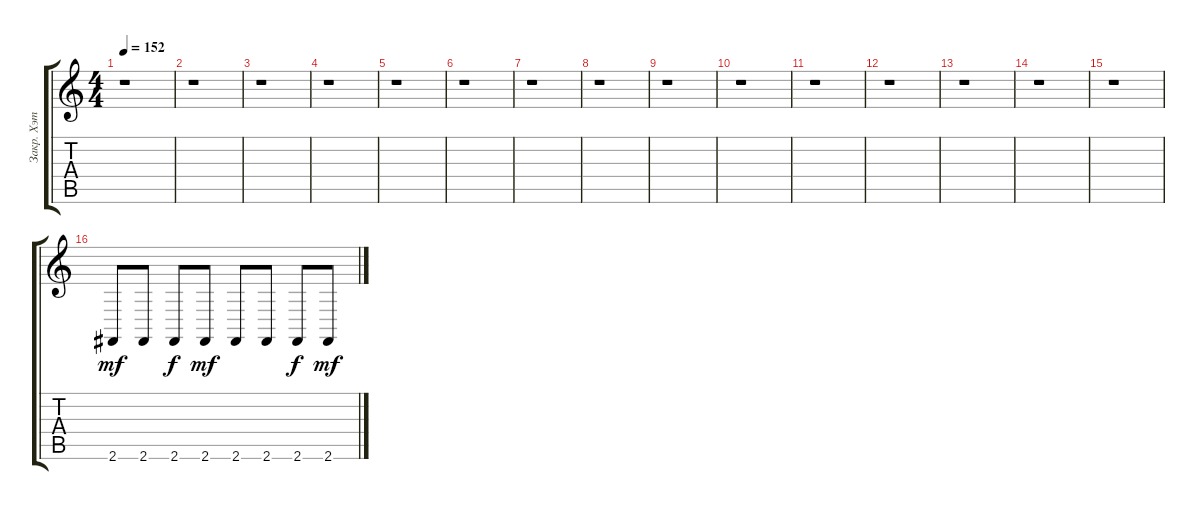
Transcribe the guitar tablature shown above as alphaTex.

\track ("Закр. Хэт" "Закр. Хэт") {instrument acousticgrandpiano}
\staff {score tabs}
\tuning (E4 B3 G3 D3 A2 E2) {hide}
\ts (4 4)
\tempo 152
\clef g2
\ks c
r.1{dy mf} |
r.1 |
r.1 |
r.1 |
r.1 |
r.1 |
r.1 |
r.1 |
r.1 |
r.1 |
r.1 |
r.1 |
r.1 |
r.1 |
r.1 |
2.6.8 2.6.8 2.6.8{dy f} 2.6.8{dy mf} 2.6.8 2.6.8 2.6.8{dy f} 2.6.8{dy mf}
